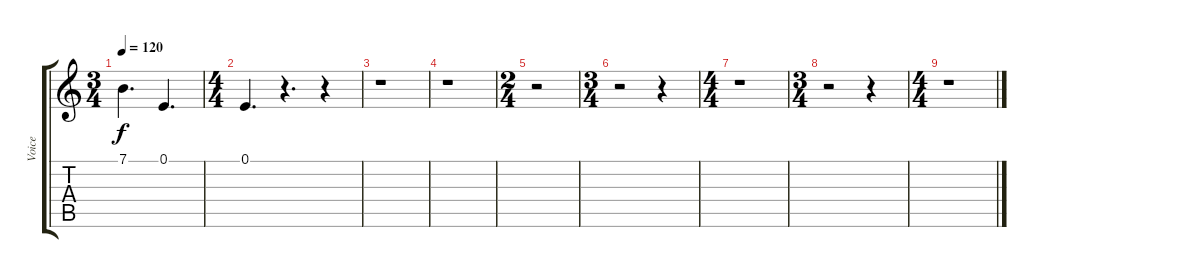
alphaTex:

\track ("Voice" "Voice") {instrument bassoon}
\staff {score tabs}
\tuning (E4 B3 G3 D3 A2 E2) {hide}
\ts (3 4)
\tempo 120
\clef g2
\ks c
7.1.4{d dy f} 0.1.4{d} |
\ts (4 4)
0.1.4{d} r.4{d} r.4 |
r.1 |
r.1 |
\ts (2 4)
r.2 |
\ts (3 4)
r.2 r.4 |
\ts (4 4)
r.1 |
\ts (3 4)
r.2 r.4 |
\ts (4 4)
r.1
